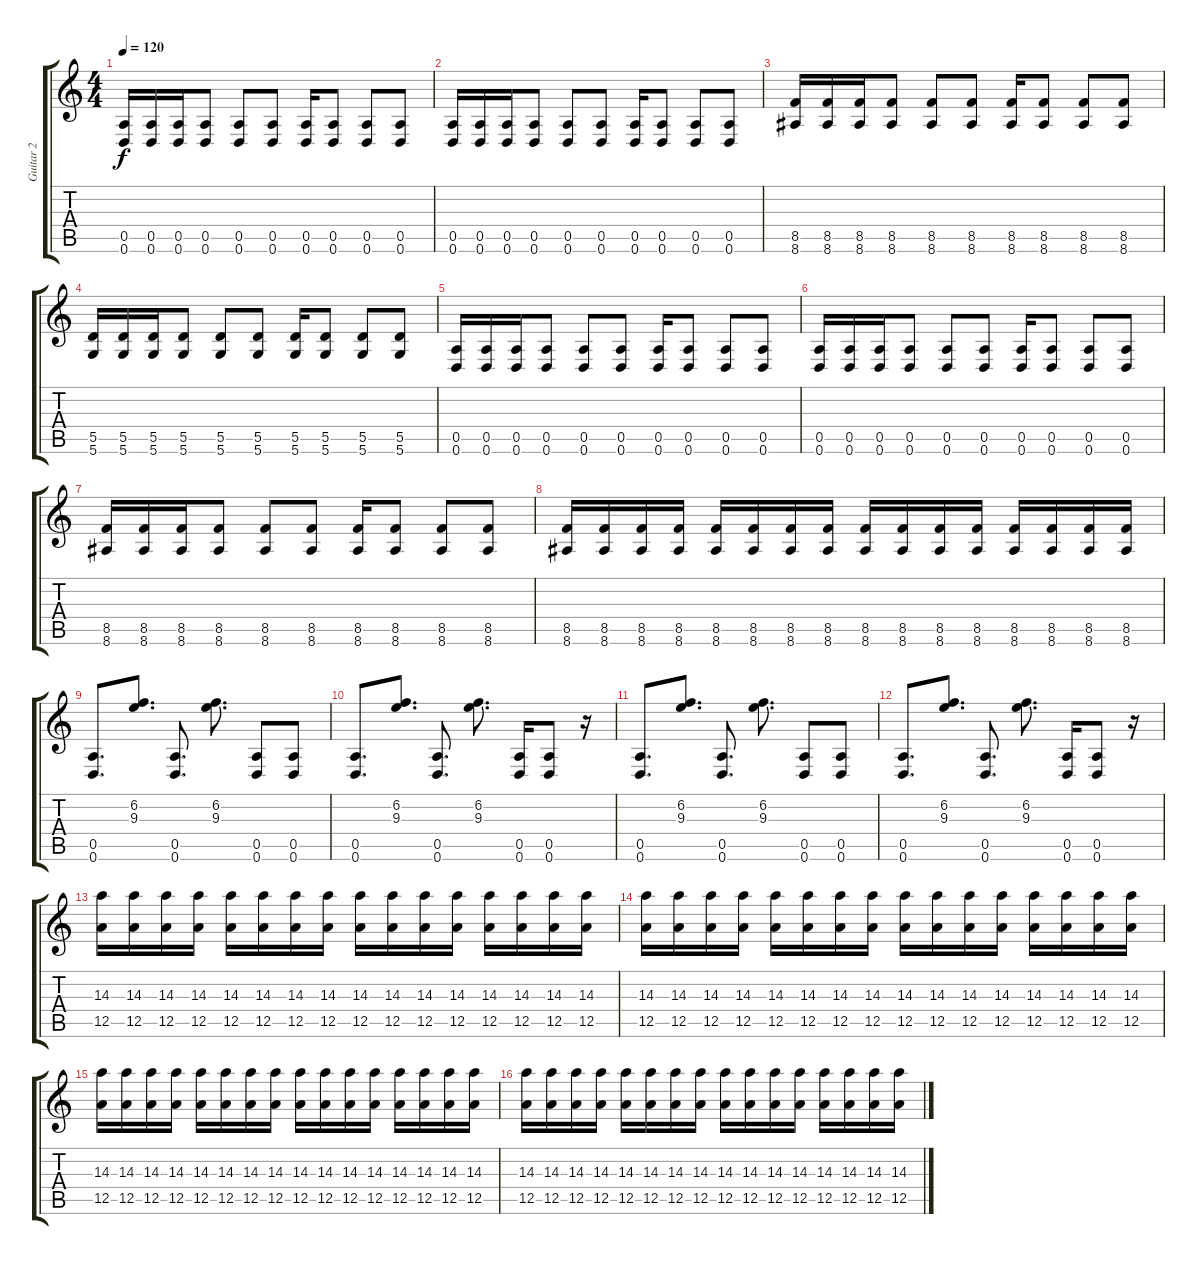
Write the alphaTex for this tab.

\track ("Guitar 2" "Guitar 2") {instrument distortionguitar}
\staff {score tabs}
\tuning (E4 B3 G3 D3 A2 D2) {hide}
\ts (4 4)
\tempo 120
\clef g2
\ks c
(0.5 0.6).16{dy f} (0.5 0.6).16 (0.5 0.6).16 (0.5 0.6).8 (0.5 0.6).8 (0.5 0.6).8 (0.5 0.6).16 (0.5 0.6).8 (0.5 0.6).8 (0.5 0.6).8 |
(0.5 0.6).16 (0.5 0.6).16 (0.5 0.6).16 (0.5 0.6).8 (0.5 0.6).8 (0.5 0.6).8 (0.5 0.6).16 (0.5 0.6).8 (0.5 0.6).8 (0.5 0.6).8 |
(8.5 8.6).16 (8.5 8.6).16 (8.5 8.6).16 (8.5 8.6).8 (8.5 8.6).8 (8.5 8.6).8 (8.5 8.6).16 (8.5 8.6).8 (8.5 8.6).8 (8.5 8.6).8 |
(5.5 5.6).16 (5.5 5.6).16 (5.5 5.6).16 (5.5 5.6).8 (5.5 5.6).8 (5.5 5.6).8 (5.5 5.6).16 (5.5 5.6).8 (5.5 5.6).8 (5.5 5.6).8 |
(0.5 0.6).16 (0.5 0.6).16 (0.5 0.6).16 (0.5 0.6).8 (0.5 0.6).8 (0.5 0.6).8 (0.5 0.6).16 (0.5 0.6).8 (0.5 0.6).8 (0.5 0.6).8 |
(0.5 0.6).16 (0.5 0.6).16 (0.5 0.6).16 (0.5 0.6).8 (0.5 0.6).8 (0.5 0.6).8 (0.5 0.6).16 (0.5 0.6).8 (0.5 0.6).8 (0.5 0.6).8 |
(8.5 8.6).16 (8.5 8.6).16 (8.5 8.6).16 (8.5 8.6).8 (8.5 8.6).8 (8.5 8.6).8 (8.5 8.6).16 (8.5 8.6).8 (8.5 8.6).8 (8.5 8.6).8 |
(8.5 8.6).16 (8.5 8.6).16 (8.5 8.6).16 (8.5 8.6).16 (8.5 8.6).16 (8.5 8.6).16 (8.5 8.6).16 (8.5 8.6).16 (8.5 8.6).16 (8.5 8.6).16 (8.5 8.6).16 (8.5 8.6).16 (8.5 8.6).16 (8.5 8.6).16 (8.5 8.6).16 (8.5 8.6).16 |
(0.5 0.6).8{d} (6.2 9.3).8{d} (0.5 0.6).8{d} (6.2 9.3).8{d} (0.5 0.6).8 (0.5 0.6).8 |
(0.5 0.6).8{d} (6.2 9.3).8{d} (0.5 0.6).8{d} (6.2 9.3).8{d} (0.5 0.6).16 (0.5 0.6).8 r.16 |
(0.5 0.6).8{d} (6.2 9.3).8{d} (0.5 0.6).8{d} (6.2 9.3).8{d} (0.5 0.6).8 (0.5 0.6).8 |
(0.5 0.6).8{d} (6.2 9.3).8{d} (0.5 0.6).8{d} (6.2 9.3).8{d} (0.5 0.6).16 (0.5 0.6).8 r.16 |
(14.3 12.5).16 (14.3 12.5).16 (14.3 12.5).16 (14.3 12.5).16 (14.3 12.5).16 (14.3 12.5).16 (14.3 12.5).16 (14.3 12.5).16 (14.3 12.5).16 (14.3 12.5).16 (14.3 12.5).16 (14.3 12.5).16 (14.3 12.5).16 (14.3 12.5).16 (14.3 12.5).16 (14.3 12.5).16 |
(14.3 12.5).16 (14.3 12.5).16 (14.3 12.5).16 (14.3 12.5).16 (14.3 12.5).16 (14.3 12.5).16 (14.3 12.5).16 (14.3 12.5).16 (14.3 12.5).16 (14.3 12.5).16 (14.3 12.5).16 (14.3 12.5).16 (14.3 12.5).16 (14.3 12.5).16 (14.3 12.5).16 (14.3 12.5).16 |
(14.3 12.5).16 (14.3 12.5).16 (14.3 12.5).16 (14.3 12.5).16 (14.3 12.5).16 (14.3 12.5).16 (14.3 12.5).16 (14.3 12.5).16 (14.3 12.5).16 (14.3 12.5).16 (14.3 12.5).16 (14.3 12.5).16 (14.3 12.5).16 (14.3 12.5).16 (14.3 12.5).16 (14.3 12.5).16 |
(14.3 12.5).16 (14.3 12.5).16 (14.3 12.5).16 (14.3 12.5).16 (14.3 12.5).16 (14.3 12.5).16 (14.3 12.5).16 (14.3 12.5).16 (14.3 12.5).16 (14.3 12.5).16 (14.3 12.5).16 (14.3 12.5).16 (14.3 12.5).16 (14.3 12.5).16 (14.3 12.5).16 (14.3 12.5).16
